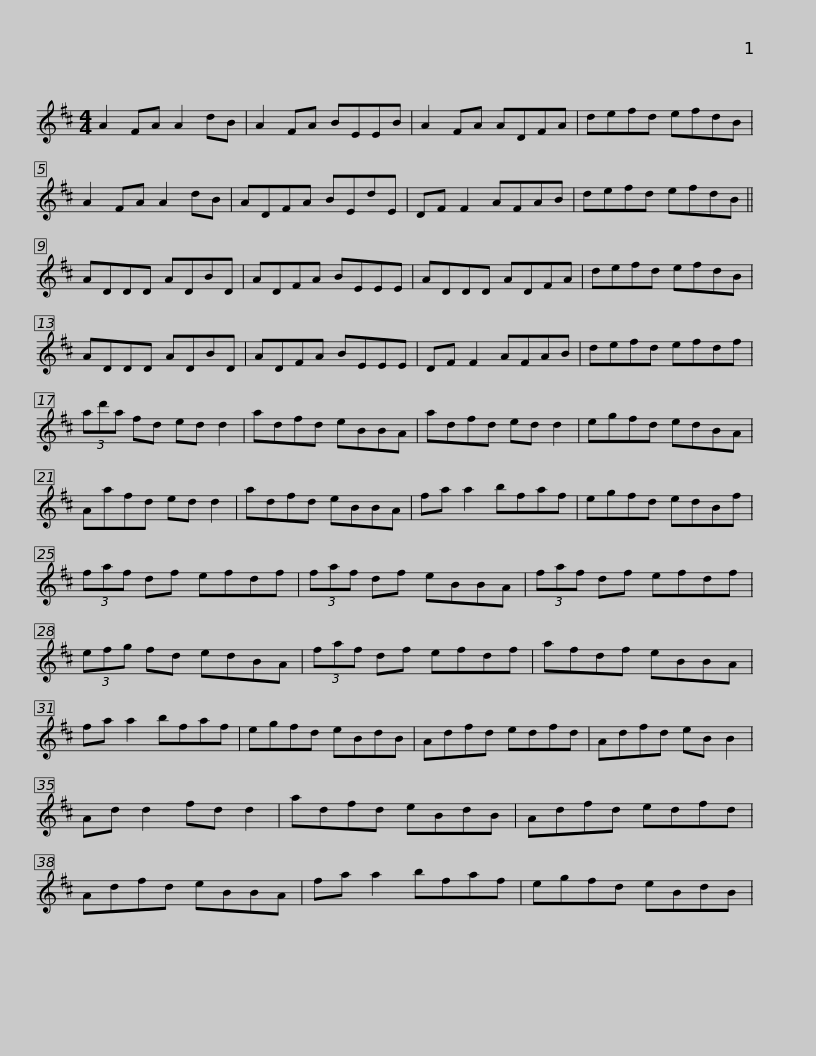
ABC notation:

X:1
L:1/8
M:4/4
I:linebreak $
K:D
V:1 treble
V:1
 A2 FA A2 dB | A2 FA BEEB | A2 FA ADFA | defd efdB | A2 FA A2 dB | %5
 ADFA BEdE |$ DF F2 AFAB | defd efdB || ADDD ADBD | ADFA BEEE | %10
 ADDD ADFA |$ defd efdB | ADDD ADBD | ADFA BEEE | DF F2 AFAB | %15
 defd efdf |$ (3ad'a fd ed d2 | adfd eBBA | adfd ed d2 | egfd edBA | %20
 Aafd ed d2 |$ adfd eBBA | fa a2 bfaf | egfd edBf | (3faf df efdf | %25
 (3faf df eBBA |$ (3faf df efdf | (3efg fd edBA | (3faf df efdf | afdf eBBA | %30
 fa a2 bfaf |$ egfd eBdB | Adfd edfd | Adfd eB B2 | Ad d2 fd d2 | %35
 adfd eBdB | Adfd edfd |$ Adfd eBBA | fa a2 bfaf | egfd eBdB | %40
